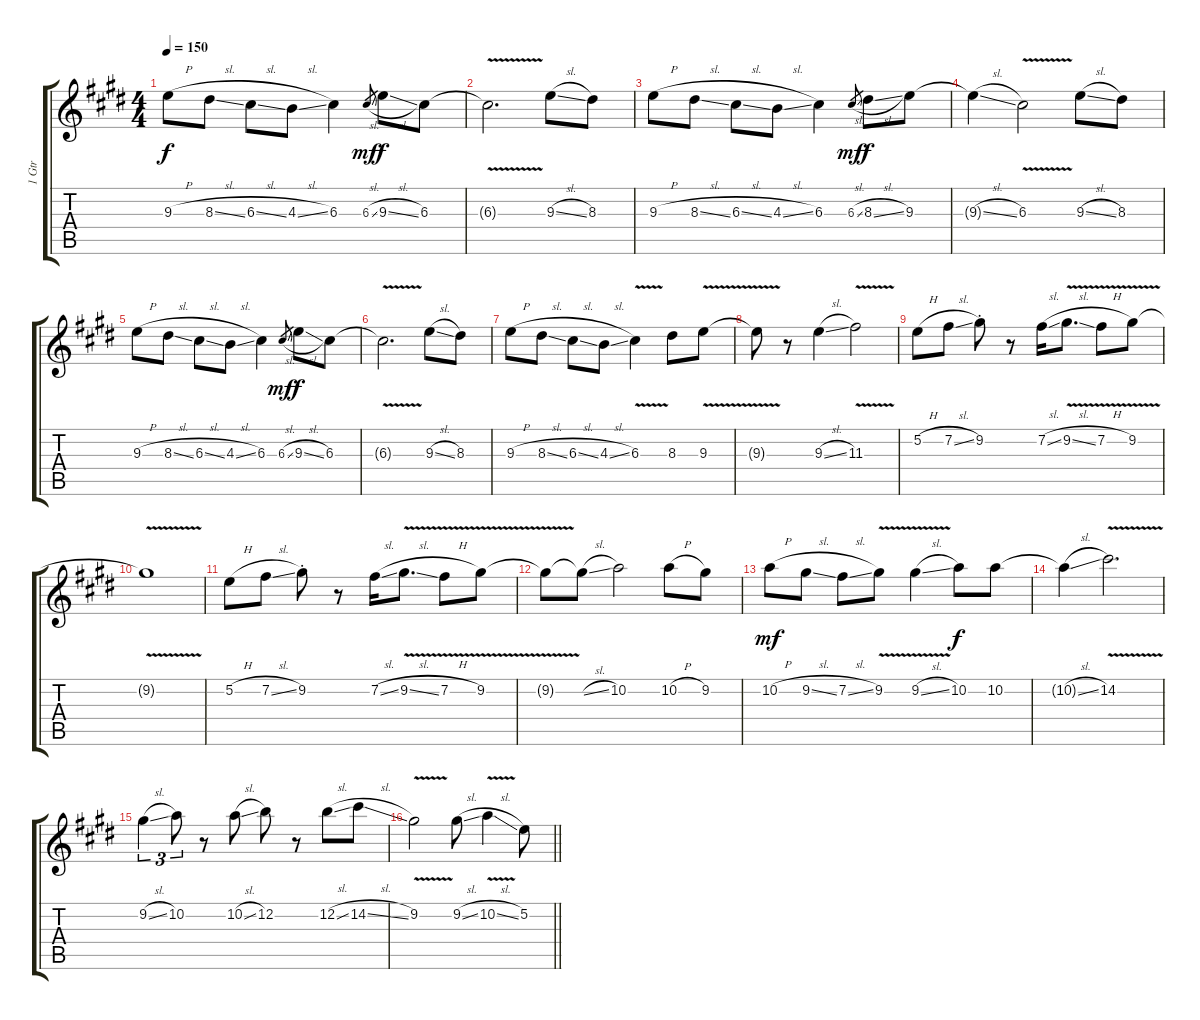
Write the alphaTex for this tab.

\track ("1 Gtr" "1 Gtr") {instrument electricguitarjazz}
\staff {score tabs}
\tuning (E4 B3 G3 D3 A2 E2) {hide}
\ts (4 4)
\tempo 150
\clef g2
\ks e
9.3{h}.8{dy f} 8.3{sl}.8 6.3{sl}.8 4.3{sl}.8 6.3.4 6.3{sl}.8{gr dy mf} 9.3{sl}.8{dy f} 6.3.8 |
6.3{v t}.2{d} 9.3{sl}.8 8.3.8 |
9.3{h}.8 8.3{sl}.8 6.3{sl}.8 4.3{sl}.8 6.3.4 6.3{sl}.8{gr dy mf} 8.3{sl}.8{dy f} 9.3.8 |
9.3{sl t}.4 6.3{v}.2 9.3{sl}.8 8.3.8 |
9.3{h}.8 8.3{sl}.8 6.3{sl}.8 4.3{sl}.8 6.3.4 6.3{sl}.8{gr dy mf} 9.3{sl}.8{dy f} 6.3.8 |
6.3{v t}.2{d} 9.3{sl}.8 8.3.8 |
9.3{h}.8 8.3{sl}.8 6.3{sl}.8 4.3{sl}.8 6.3{v}.4 8.3.8 9.3{v}.8 |
9.3{t}.8 r.8 9.3{sl}.4 11.3{v}.2 |
5.2{h}.8 7.2{sl}.8 9.2{st}.8 r.8 7.2{sl}.16 9.2{v sl}.8{d} 7.2{v h}.8 9.2{v}.8 |
9.2{t}.1 |
5.2{h}.8 7.2{sl}.8 9.2{st}.8 r.8 7.2{sl}.16 9.2{v sl}.8{d} 7.2{v h}.8 9.2{v}.8 |
9.2{t}.8 9.2{sl t}.8 10.2.2 10.2{h}.8 9.2.8 |
10.2{h}.8{dy mf} 9.2{sl}.8 7.2{sl}.8 9.2{v}.8 9.2{v sl}.4 10.2.8{dy f} 10.2.8 |
10.2{sl t}.4 14.2{v}.2{d} |
9.2{sl}.4{tu (3 2)} 10.2.8{tu (3 2)} r.8 10.2{sl}.8 12.2.8 r.8 12.2{sl}.8 14.2{sl}.8 |
\barLineRight lightlight
9.2{v}.2 9.2{sl}.8 10.2{v sl}.4 5.2{ss}.8
